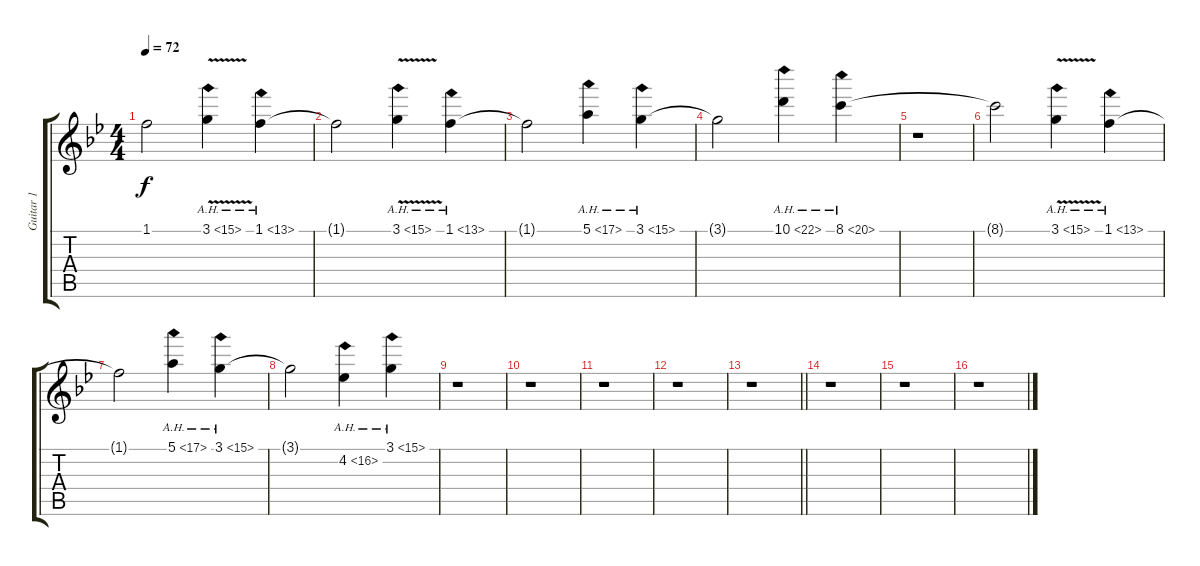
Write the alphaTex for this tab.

\track ("Guitar 1" "Guitar 1") {instrument distortionguitar}
\staff {score tabs}
\tuning (E4 B3 G3 D3 A2 E2) {hide}
\ts (4 4)
\tempo 72
\clef g2
\ks bb
1.1{t}.2{dy f} 3.1{ah 12 v}.4 1.1{ah 12}.4 |
1.1{t}.2 3.1{ah 12 v}.4 1.1{ah 12}.4 |
1.1{t}.2 5.1{ah 12}.4 3.1{ah 12}.4 |
3.1{t}.2 10.1{ah 12}.4 8.1{ah 12}.4 |
r.1 |
8.1{t}.2 3.1{ah 12 v}.4 1.1{ah 12}.4 |
1.1{t}.2 5.1{ah 12}.4 3.1{ah 12}.4 |
3.1{t}.2 4.2{ah 12}.4 3.1{ah 12}.4 |
r.1 |
r.1 |
r.1 |
r.1 |
\barLineRight lightlight
r.1 |
r.1 |
r.1 |
r.1
